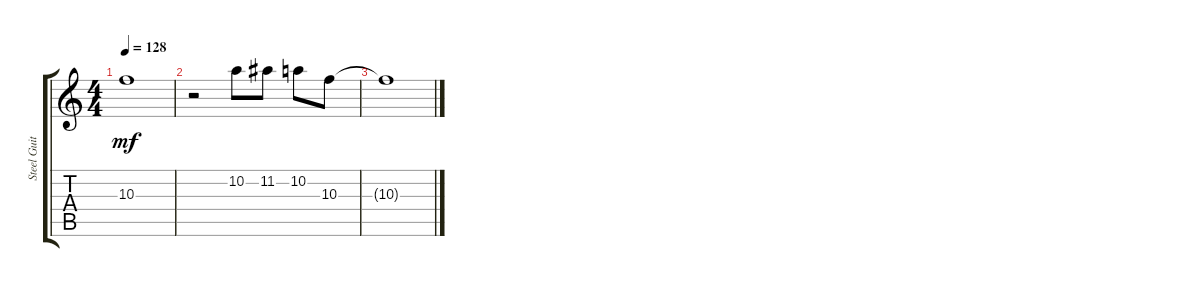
\track ("Steel Guitar" "Steel Guit") {instrument acousticguitarsteel}
\staff {score tabs}
\tuning (E4 B3 G3 D3 A2 E2) {hide}
\ts (4 4)
\tempo 128
\clef g2
\ks c
10.3{t}.1{dy mf} |
r.2 10.2.8 11.2.8 10.2.8 10.3.8 |
10.3{t}.1
